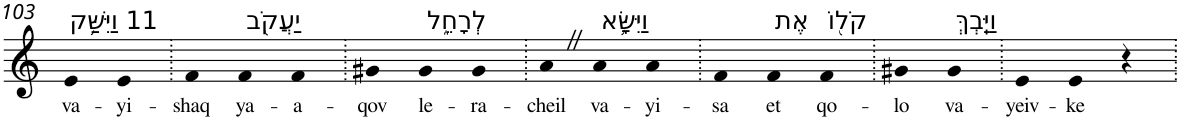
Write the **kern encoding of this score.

**kern	**text
*part1	*part1
*staff1	*staff1
*I"Piano	*
*I'Pno	*
!!LO:PB:g=z
*clefG2	*
*k[]	*
=103	=103
!LO:TX:a:t=11 וַיִּשַּׁ֥ק	!
!	!LO:LY:b
4e	va-
!	!LO:LY:b
4e	-yi-
=104.	=104.
!	!LO:LY:b
4f	-shaq
!LO:TX:a:t=יַעֲקֹ֖ב	!
!	!LO:LY:b
4f	ya-
!	!LO:LY:b
4f	-a-
=105.	=105.
!	!LO:LY:b
4g#X	-qov
!LO:TX:a:t=לְרָחֵ֑ל	!
!	!LO:LY:b
4g#	le-
!	!LO:LY:b
4g#	-ra-
=106.	=106.
!	!LO:LY:b
4aZ	-cheil
!LO:TX:a:t=וַיִּשָּׂ֥א	!
!	!LO:LY:b
4a	va-
!	!LO:LY:b
4a	-yi-
=107.	=107.
!	!LO:LY:b
4f	-sa
!LO:TX:a:t=אֶת	!
!	!LO:LY:b
4f	et
!LO:TX:a:t=קֹל֖וֹ	!
!	!LO:LY:b
4f	qo-
=108.	=108.
!	!LO:LY:b
4g#X	-lo
!LO:TX:a:t=וַיֵּֽבְךְּ	!
!	!LO:LY:b
4g#	va-
=109.	=109.
!	!LO:LY:b
4e	-yeiv-
!	!LO:LY:b
4e	-ke
4r	.
=.	=.
*-	*-
